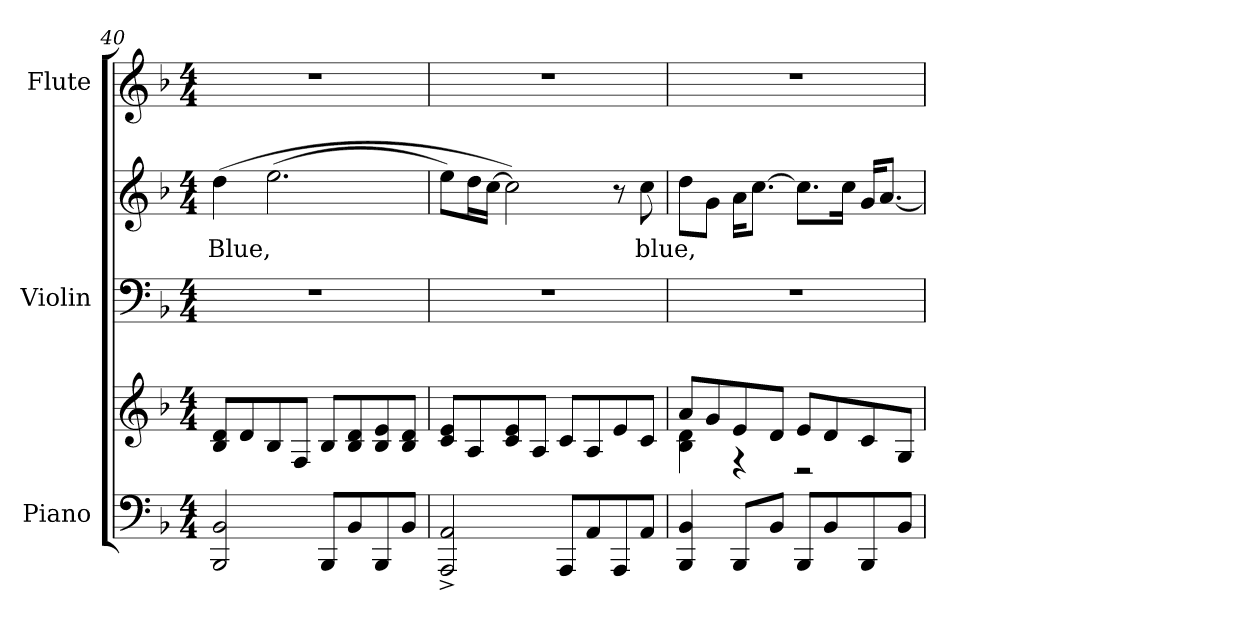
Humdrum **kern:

**kern	**kern	**kern	**kern	**text	**kern
*part3	*part3	*part2	*part2	*part2	*part1
*staff5	*staff4	*staff3	*staff2	*staff2	*staff1
*I"Piano	*	*I"Violin	*	*	*I"Flute
*I'Pno.	*	*I'Vln.	*	*	*I'Fl.
*clefF4	*clefG2	*clefF4	*clefG2	*	*clefG2
*k[b-]	*k[b-]	*k[b-]	*k[b-]	*	*k[b-]
*M4/4	*M4/4	*M4/4	*M4/4	*	*M4/4
=40	=40	=40	=40	=40	=40
!	!	!	!	!LO:LY:b	!
2BBB-/ 2BB-/	8B-/ 8d/L	1r	(>4dd\	Blue,	1r
.	8d/	.	.	.	.
.	8B-/	.	(>2.ee\	.	.
.	8F/J	.	.	.	.
8BBB-/L	8B-/L	.	.	.	.
8BB-/	8B-/ 8d/	.	.	.	.
8BBB-/	8B-/ 8e/	.	.	.	.
8BB-/J	8B-/ 8d/J	.	.	.	.
!!LO:LB:g=z
=41	=41	=41	=41	=41	=41
2AAA/^ 2AA/^	8c/ 8e/L	1r	8ee\L)	.	1r
.	8A/	.	16dd\L	.	.
.	.	.	[16cc\JJ	.	.
.	8c/ 8e/	.	2cc\])	.	.
.	8A/J	.	.	.	.
8AAA/L	8c/L	.	.	.	.
8AA/	8A/	.	.	.	.
8AAA/	8e/	.	8r	.	.
!	!	!	!	!LO:LY:b	!
8AA/J	8c/J	.	8cc\	blue,	.
=42	=42	=42	=42	=42	=42
*	*^	*	*	*	*
4BBB-/ 4BB-/	8a/L	4B-\ 4d\	1r	8dd\L	.	1r
.	8g/	.	.	8g\J	.	.
8BBB-/L	8e/	4r	.	16a\KL	.	.
.	.	.	.	[8.cc\J	.	.
8BB-/J	8d/J	.	.	.	.	.
8BBB-/L	8e/L	2r	.	8.cc\L]	.	.
8BB-/	8d/	.	.	.	.	.
.	.	.	.	16cc\Jk	.	.
8BBB-/	8c/	.	.	16g/KL	.	.
.	.	.	.	[8.a/J	.	.
8BB-/J	8G/J	.	.	.	.	.
*	*v	*v	*	*	*	*
=	=	=	=	=	=
*-	*-	*-	*-	*-	*-
